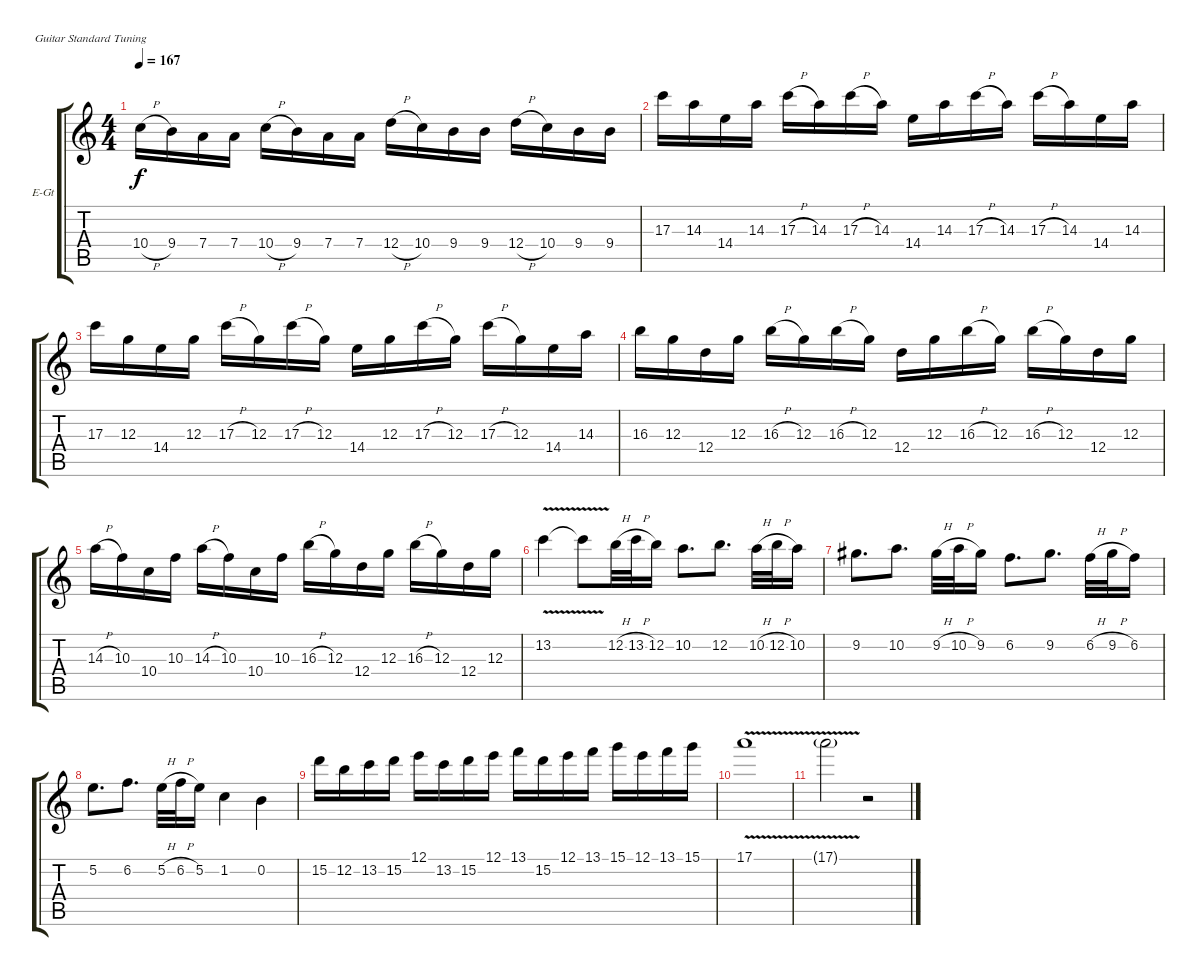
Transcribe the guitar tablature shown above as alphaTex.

\defaultSystemsLayout 4
\bracketExtendMode groupsimilarinstruments
\firstSystemTrackNameOrientation horizontal
\otherSystemsTrackNameOrientation horizontal
\track ("Harmony Guitar" "E-Gt") {instrument distortionguitar}
\staff {score tabs}
\tuning (E4 B3 G3 D3 A2 E2)
\ts (4 4)
\tempo 167
\clef g2
\ks c
10.4{h}.16{dy f} 9.4.16 7.4.16 7.4.16 10.4{h}.16 9.4.16 7.4.16 7.4.16 12.4{h}.16 10.4.16 9.4.16 9.4.16 12.4{h}.16 10.4.16 9.4.16 9.4.16 |
17.3.16 14.3.16 14.4.16 14.3.16 17.3{h}.16 14.3.16 17.3{h}.16 14.3.16 14.4.16 14.3.16 17.3{h}.16 14.3.16 17.3{h}.16 14.3.16 14.4.16 14.3.16 |
17.3.16 12.3.16 14.4.16 12.3.16 17.3{h}.16 12.3.16 17.3{h}.16 12.3.16 14.4.16 12.3.16 17.3{h}.16 12.3.16 17.3{h}.16 12.3.16 14.4.16 14.3.16 |
16.3.16 12.3.16 12.4.16 12.3.16 16.3{h}.16 12.3.16 16.3{h}.16 12.3.16 12.4.16 12.3.16 16.3{h}.16 12.3.16 16.3{h}.16 12.3.16 12.4.16 12.3.16 |
14.3{h}.16 10.3.16 10.4.16 10.3.16 14.3{h}.16 10.3.16 10.4.16 10.3.16 16.3{h}.16 12.3.16 12.4.16 12.3.16 16.3{h}.16 12.3.16 12.4.16 12.3.16 |
13.2{v}.4 13.2{v t}.8 12.2{h}.32 13.2{h}.32 12.2.16 10.2.8{d} 12.2.8{d} 10.2{h}.32 12.2{h}.32 10.2.16 |
9.2.8{d} 10.2.8{d} 9.2{h}.32 10.2{h}.32 9.2.16 6.2.8{d} 9.2.8{d} 6.2{h}.32 9.2{h}.32 6.2.16 |
5.2.8{d} 6.2.8{d} 5.2{h}.32 6.2{h}.32 5.2.16 1.2.4 0.2.4 |
15.2.16 12.2.16 13.2.16 15.2.16 12.1.16 13.2.16 15.2.16 12.1.16 13.1.16 15.2.16 12.1.16 13.1.16 15.1.16 12.1.16 13.1.16 15.1.16 |
17.1{v}.1 |
17.1{v g}.2 r.2
